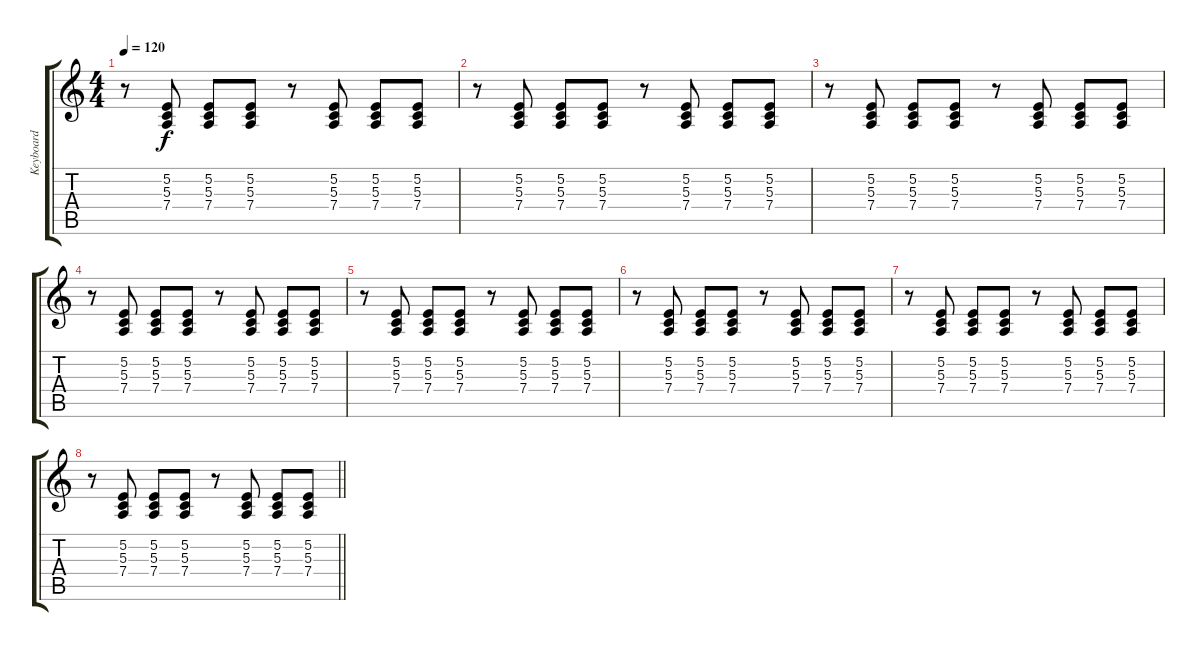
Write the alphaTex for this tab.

\track ("Keyboard" "Keyboard") {instrument acousticgrandpiano}
\staff {score tabs}
\tuning (E4 B3 G3 D3 A2 E2) {hide}
\ts (4 4)
\tempo 120
\clef g2
\ks aminor
r.8{dy f instrument acousticgrandpiano} (5.2 5.3 7.4).8 (5.2 5.3 7.4).8 (5.2 5.3 7.4).8 r.8 (5.2 5.3 7.4).8 (5.2 5.3 7.4).8 (5.2 5.3 7.4).8 |
r.8 (5.2 5.3 7.4).8 (5.2 5.3 7.4).8 (5.2 5.3 7.4).8 r.8 (5.2 5.3 7.4).8 (5.2 5.3 7.4).8 (5.2 5.3 7.4).8 |
r.8 (5.2 5.3 7.4).8 (5.2 5.3 7.4).8 (5.2 5.3 7.4).8 r.8 (5.2 5.3 7.4).8 (5.2 5.3 7.4).8 (5.2 5.3 7.4).8 |
r.8 (5.2 5.3 7.4).8 (5.2 5.3 7.4).8 (5.2 5.3 7.4).8 r.8 (5.2 5.3 7.4).8 (5.2 5.3 7.4).8 (5.2 5.3 7.4).8 |
r.8 (5.2 5.3 7.4).8 (5.2 5.3 7.4).8 (5.2 5.3 7.4).8 r.8 (5.2 5.3 7.4).8 (5.2 5.3 7.4).8 (5.2 5.3 7.4).8 |
r.8 (5.2 5.3 7.4).8 (5.2 5.3 7.4).8 (5.2 5.3 7.4).8 r.8 (5.2 5.3 7.4).8 (5.2 5.3 7.4).8 (5.2 5.3 7.4).8 |
r.8 (5.2 5.3 7.4).8 (5.2 5.3 7.4).8 (5.2 5.3 7.4).8 r.8 (5.2 5.3 7.4).8 (5.2 5.3 7.4).8 (5.2 5.3 7.4).8 |
\barLineRight lightlight
r.8 (5.2 5.3 7.4).8 (5.2 5.3 7.4).8 (5.2 5.3 7.4).8 r.8 (5.2 5.3 7.4).8 (5.2 5.3 7.4).8 (5.2 5.3 7.4).8
